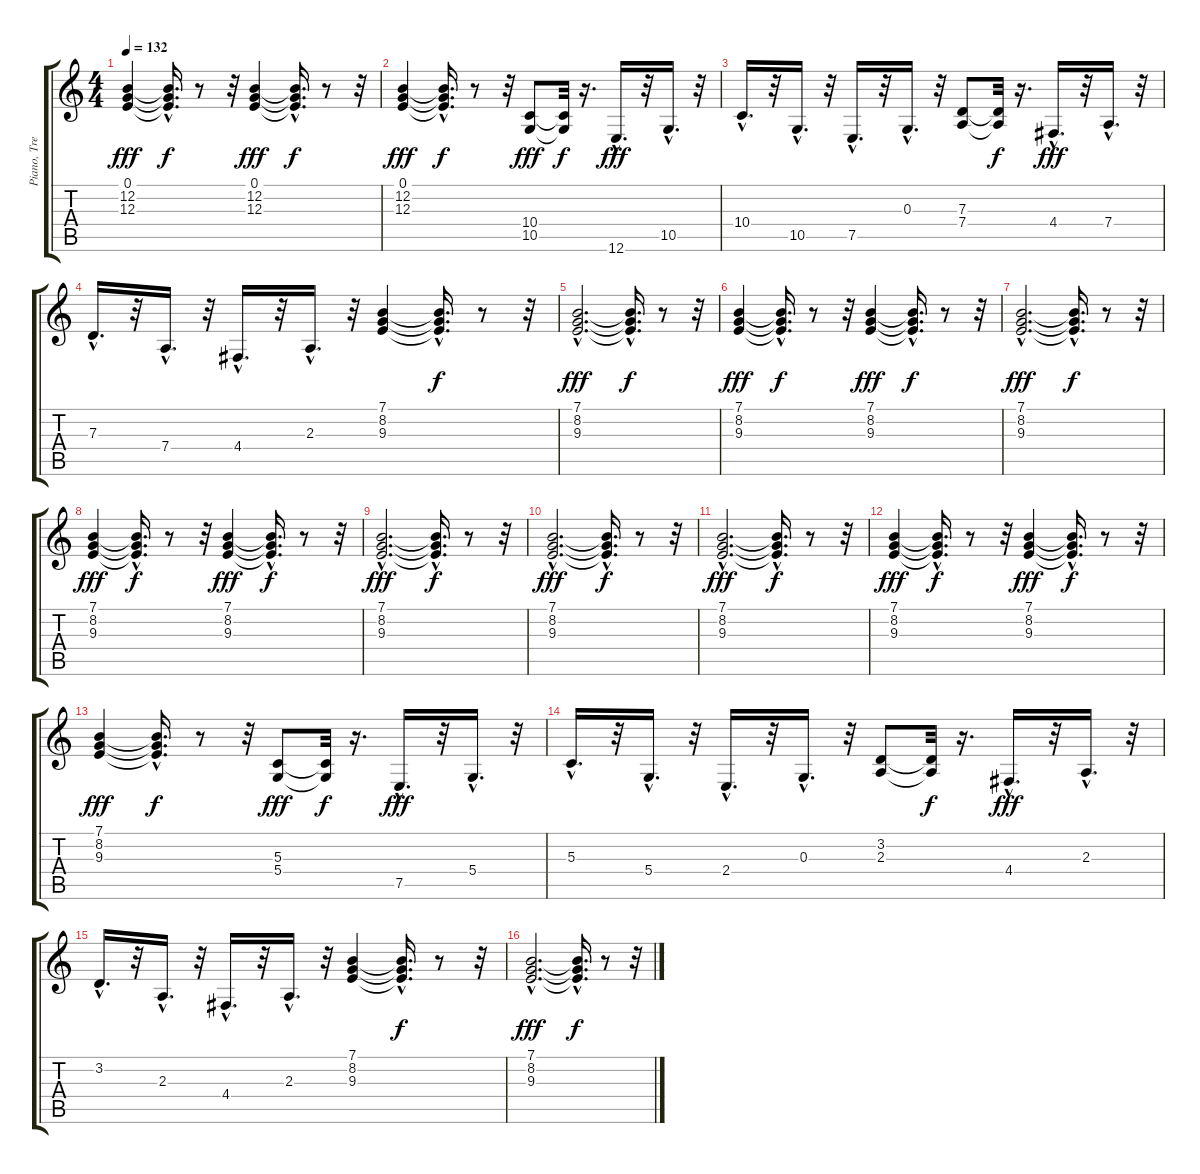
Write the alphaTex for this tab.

\track ("Piano, Treble Clef" "Piano, Tre") {instrument acousticgrandpiano}
\staff {score tabs}
\tuning (E4 B3 G3 D3 A2 E2) {hide}
\ts (4 4)
\tempo 132
\clef g2
\ks c
(0.1 12.2 12.3).4{dy fff} (0.1{hac t} 12.2{hac t} 12.3{hac t}).16{d dy f} r.8 r.32 (0.1 12.2 12.3).4{dy fff} (0.1{hac t} 12.2{hac t} 12.3{hac t}).16{d dy f} r.8 r.32 |
(0.1 12.2 12.3).4{dy fff} (0.1{hac t} 12.2{hac t} 12.3{hac t}).16{d dy f} r.8 r.32 (10.4 10.5).8{dy fff} (10.4{t} 10.5{t}).32{dy f} r.16{d} 12.6{hac}.16{d dy fff} r.32 10.5{hac}.16{d} r.32 |
10.4{hac}.16{d} r.32 10.5{hac}.16{d} r.32 7.5{hac}.16{d} r.32 0.3{hac}.16{d} r.32 (7.3 7.4).8 (7.3{t} 7.4{t}).32{dy f} r.16{d} 4.4{hac}.16{d dy fff} r.32 7.4{hac}.16{d} r.32 |
7.3{hac}.16{d} r.32 7.4{hac}.16{d} r.32 4.4{hac}.16{d} r.32 2.3{hac}.16{d} r.32 (7.1 8.2 9.3).4 (7.1{hac t} 8.2{hac t} 9.3{hac t}).16{d dy f} r.8 r.32 |
(7.1{hac} 8.2{hac} 9.3{hac}).2{d dy fff} (7.1{hac t} 8.2{hac t} 9.3{hac t}).16{d dy f} r.8 r.32 |
(7.1 8.2 9.3).4{dy fff} (7.1{hac t} 8.2{hac t} 9.3{hac t}).16{d dy f} r.8 r.32 (7.1 8.2 9.3).4{dy fff} (7.1{hac t} 8.2{hac t} 9.3{hac t}).16{d dy f} r.8 r.32 |
(7.1{hac} 8.2{hac} 9.3{hac}).2{d dy fff} (7.1{hac t} 8.2{hac t} 9.3{hac t}).16{d dy f} r.8 r.32 |
(7.1 8.2 9.3).4{dy fff} (7.1{hac t} 8.2{hac t} 9.3{hac t}).16{d dy f} r.8 r.32 (7.1 8.2 9.3).4{dy fff} (7.1{hac t} 8.2{hac t} 9.3{hac t}).16{d dy f} r.8 r.32 |
(7.1{hac} 8.2{hac} 9.3{hac}).2{d dy fff} (7.1{hac t} 8.2{hac t} 9.3{hac t}).16{d dy f} r.8 r.32 |
(7.1{hac} 8.2{hac} 9.3{hac}).2{d dy fff} (7.1{hac t} 8.2{hac t} 9.3{hac t}).16{d dy f} r.8 r.32 |
(7.1{hac} 8.2{hac} 9.3{hac}).2{d dy fff} (7.1{hac t} 8.2{hac t} 9.3{hac t}).16{d dy f} r.8 r.32 |
(7.1 8.2 9.3).4{dy fff} (7.1{hac t} 8.2{hac t} 9.3{hac t}).16{d dy f} r.8 r.32 (7.1 8.2 9.3).4{dy fff} (7.1{hac t} 8.2{hac t} 9.3{hac t}).16{d dy f} r.8 r.32 |
(7.1 8.2 9.3).4{dy fff} (7.1{hac t} 8.2{hac t} 9.3{hac t}).16{d dy f} r.8 r.32 (5.3 5.4).8{dy fff} (5.3{t} 5.4{t}).32{dy f} r.16{d} 7.5{hac}.16{d dy fff} r.32 5.4{hac}.16{d} r.32 |
5.3{hac}.16{d} r.32 5.4{hac}.16{d} r.32 2.4{hac}.16{d} r.32 0.3{hac}.16{d} r.32 (3.2 2.3).8 (3.2{t} 2.3{t}).32{dy f} r.16{d} 4.4{hac}.16{d dy fff} r.32 2.3{hac}.16{d} r.32 |
3.2{hac}.16{d} r.32 2.3{hac}.16{d} r.32 4.4{hac}.16{d} r.32 2.3{hac}.16{d} r.32 (7.1 8.2 9.3).4 (7.1{hac t} 8.2{hac t} 9.3{hac t}).16{d dy f} r.8 r.32 |
(7.1{hac} 8.2{hac} 9.3{hac}).2{d dy fff} (7.1{hac t} 8.2{hac t} 9.3{hac t}).16{d dy f} r.8 r.32
